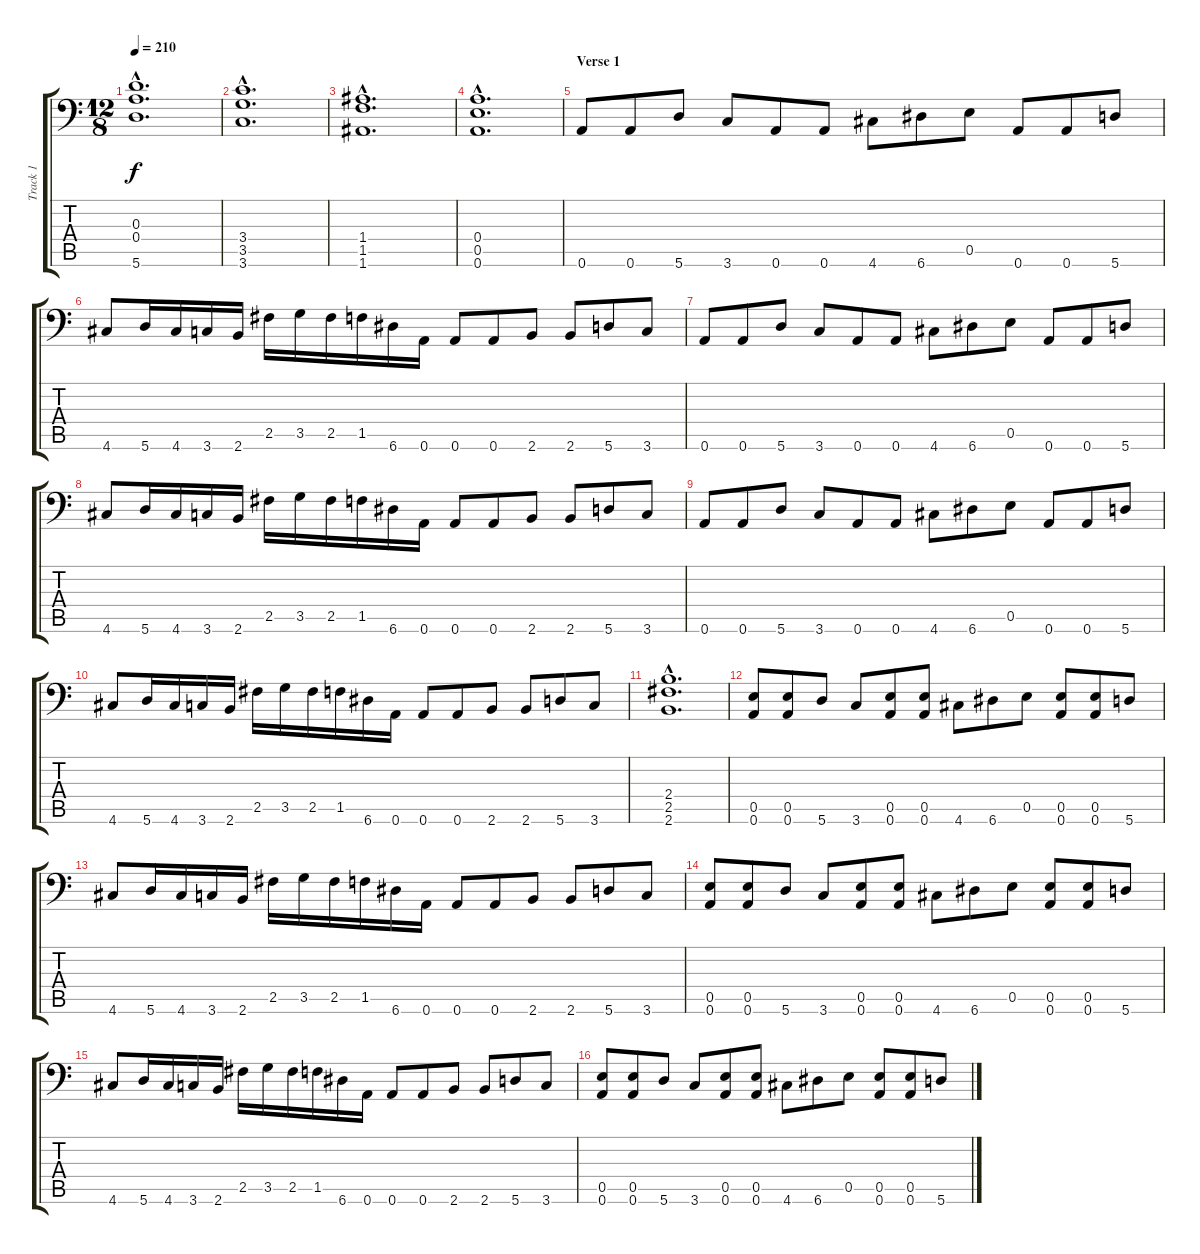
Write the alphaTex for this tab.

\track ("Track 1" "Track 1") {instrument distortionguitar}
\staff {score tabs}
\tuning (B3 Gb3 D3 A2 E2 A1) {hide}
\ts (12 8)
\tempo 210
\clef f4
\ks c
(0.3{hac} 0.4{hac} 5.6{hac}).1{d dy f} |
(3.4{hac} 3.5{hac} 3.6{hac}).1{d} |
(1.4{hac} 1.5{hac} 1.6{hac}).1{d} |
(0.4{hac} 0.5{hac} 0.6{hac}).1{d} |
\section ("" "Verse 1")
0.6.8 0.6.8 5.6.8 3.6.8 0.6.8 0.6.8 4.6.8 6.6.8 0.5.8 0.6.8 0.6.8 5.6.8 |
4.6.8 5.6.16 4.6.16 3.6.16 2.6.16 2.5.16 3.5.16 2.5.16 1.5.16 6.6.16 0.6.16 0.6.8 0.6.8 2.6.8 2.6.8 5.6.8 3.6.8 |
0.6.8 0.6.8 5.6.8 3.6.8 0.6.8 0.6.8 4.6.8 6.6.8 0.5.8 0.6.8 0.6.8 5.6.8 |
4.6.8 5.6.16 4.6.16 3.6.16 2.6.16 2.5.16 3.5.16 2.5.16 1.5.16 6.6.16 0.6.16 0.6.8 0.6.8 2.6.8 2.6.8 5.6.8 3.6.8 |
0.6.8 0.6.8 5.6.8 3.6.8 0.6.8 0.6.8 4.6.8 6.6.8 0.5.8 0.6.8 0.6.8 5.6.8 |
4.6.8 5.6.16 4.6.16 3.6.16 2.6.16 2.5.16 3.5.16 2.5.16 1.5.16 6.6.16 0.6.16 0.6.8 0.6.8 2.6.8 2.6.8 5.6.8 3.6.8 |
(2.4{hac} 2.5{hac} 2.6{hac}).1{d} |
(0.5 0.6).8 (0.5 0.6).8 5.6.8 3.6.8 (0.5 0.6).8 (0.5 0.6).8 4.6.8 6.6.8 0.5.8 (0.5 0.6).8 (0.5 0.6).8 5.6.8 |
4.6.8 5.6.16 4.6.16 3.6.16 2.6.16 2.5.16 3.5.16 2.5.16 1.5.16 6.6.16 0.6.16 0.6.8 0.6.8 2.6.8 2.6.8 5.6.8 3.6.8 |
(0.5 0.6).8 (0.5 0.6).8 5.6.8 3.6.8 (0.5 0.6).8 (0.5 0.6).8 4.6.8 6.6.8 0.5.8 (0.5 0.6).8 (0.5 0.6).8 5.6.8 |
4.6.8 5.6.16 4.6.16 3.6.16 2.6.16 2.5.16 3.5.16 2.5.16 1.5.16 6.6.16 0.6.16 0.6.8 0.6.8 2.6.8 2.6.8 5.6.8 3.6.8 |
(0.5 0.6).8 (0.5 0.6).8 5.6.8 3.6.8 (0.5 0.6).8 (0.5 0.6).8 4.6.8 6.6.8 0.5.8 (0.5 0.6).8 (0.5 0.6).8 5.6.8
